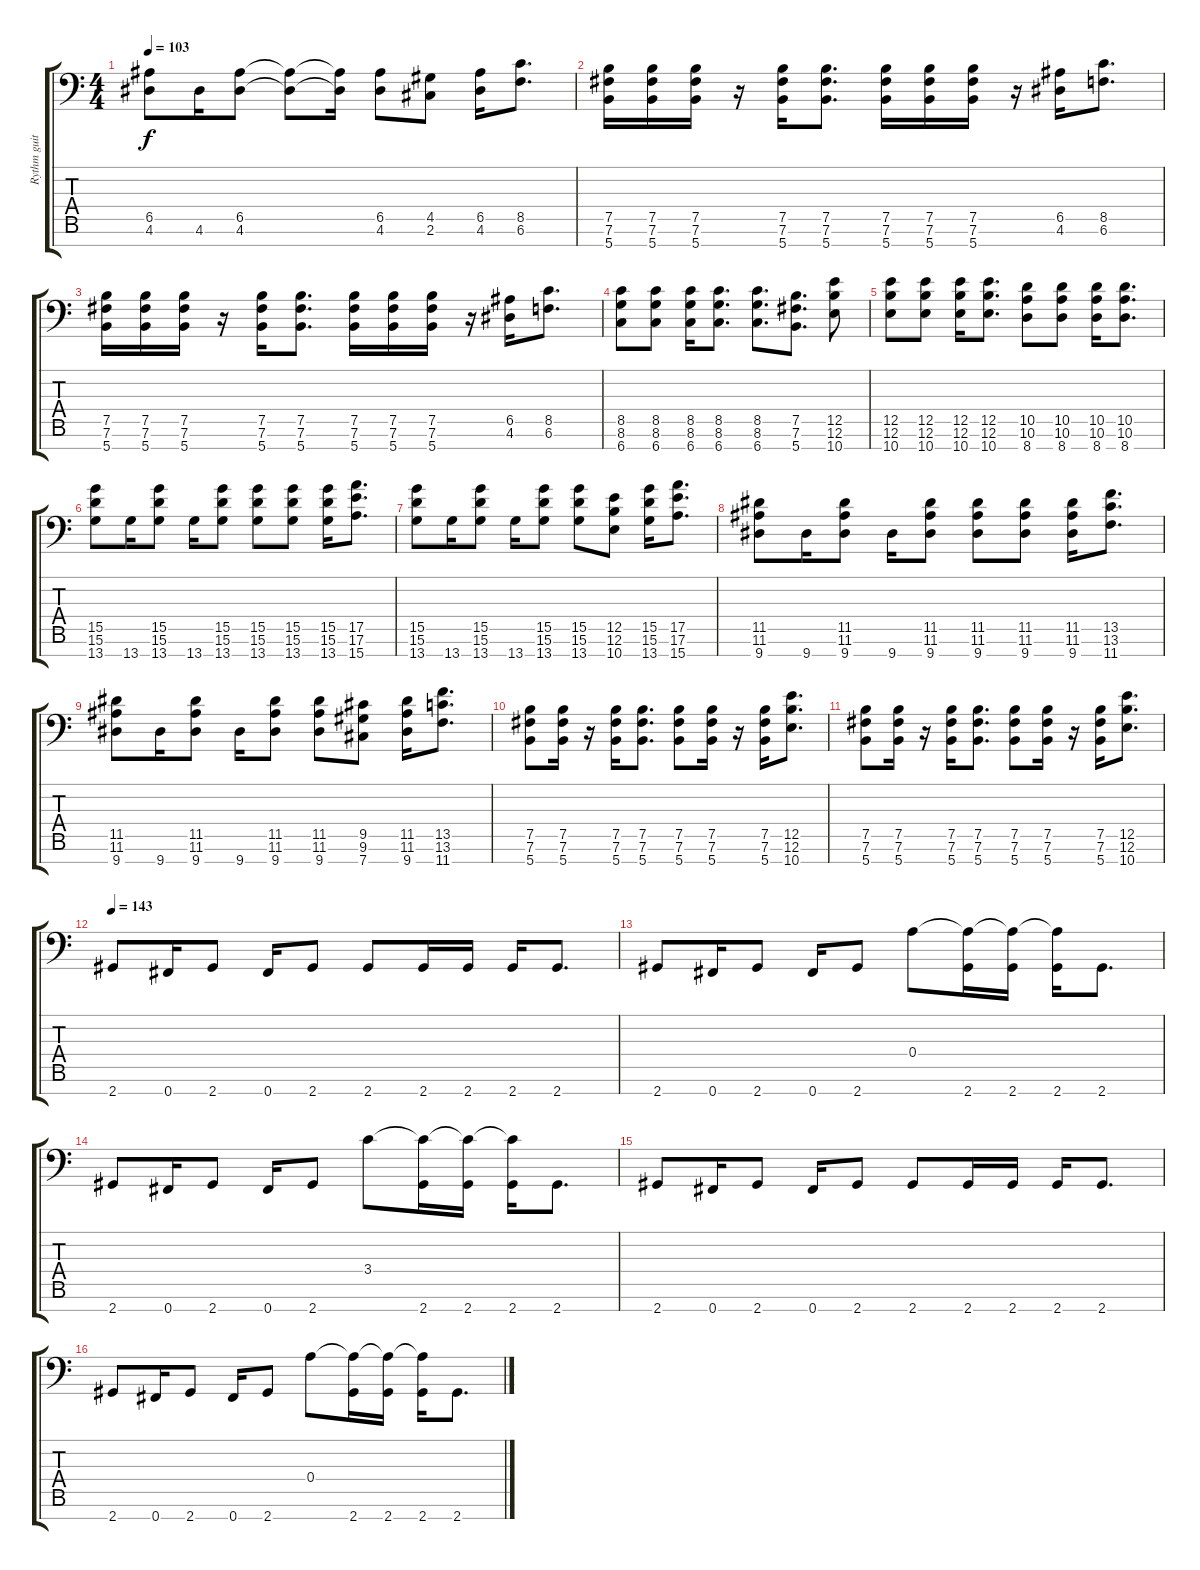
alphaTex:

\track ("Rythm guitar 1" "Rythm guit") {instrument distortionguitar}
\staff {score tabs}
\tuning (B3 Gb3 D3 A2 E2 B1 Gb1) {hide}
\ts (4 4)
\tempo 103
\clef f4
\ks c
(6.5 4.6).8{dy f} 4.6.16 (6.5 4.6).8 (6.5{t} 4.6{t}).8 (6.5{t} 4.6{t}).16 (6.5 4.6).8 (4.5 2.6).8 (6.5 4.6).16 (8.5 6.6).8{d} |
(7.5 7.6 5.7).16 (7.5 7.6 5.7).16 (7.5 7.6 5.7).16 r.16 (7.5 7.6 5.7).16 (7.5 7.6 5.7).8{d} (7.5 7.6 5.7).16 (7.5 7.6 5.7).16 (7.5 7.6 5.7).16 r.16 (6.5 4.6).16 (8.5 6.6).8{d} |
(7.5 7.6 5.7).16 (7.5 7.6 5.7).16 (7.5 7.6 5.7).16 r.16 (7.5 7.6 5.7).16 (7.5 7.6 5.7).8{d} (7.5 7.6 5.7).16 (7.5 7.6 5.7).16 (7.5 7.6 5.7).16 r.16 (6.5 4.6).16 (8.5 6.6).8{d} |
(8.5 8.6 6.7).8 (8.5 8.6 6.7).8 (8.5 8.6 6.7).16 (8.5 8.6 6.7).8{d} (8.5 8.6 6.7).8{d} (7.5 7.6 5.7).8{d} (12.5 12.6 10.7).8 |
(12.5 12.6 10.7).8 (12.5 12.6 10.7).8 (12.5 12.6 10.7).16 (12.5 12.6 10.7).8{d} (10.5 10.6 8.7).8 (10.5 10.6 8.7).8 (10.5 10.6 8.7).16 (10.5 10.6 8.7).8{d} |
(15.5 15.6 13.7).8 13.7.16 (15.5 15.6 13.7).8 13.7.16 (15.5 15.6 13.7).8 (15.5 15.6 13.7).8 (15.5 15.6 13.7).8 (15.5 15.6 13.7).16 (17.5 17.6 15.7).8{d} |
(15.5 15.6 13.7).8 13.7.16 (15.5 15.6 13.7).8 13.7.16 (15.5 15.6 13.7).8 (15.5 15.6 13.7).8 (12.5 12.6 10.7).8 (15.5 15.6 13.7).16 (17.5 17.6 15.7).8{d} |
(11.5 11.6 9.7).8 9.7.16 (11.5 11.6 9.7).8 9.7.16 (11.5 11.6 9.7).8 (11.5 11.6 9.7).8 (11.5 11.6 9.7).8 (11.5 11.6 9.7).16 (13.5 13.6 11.7).8{d} |
(11.5 11.6 9.7).8 9.7.16 (11.5 11.6 9.7).8 9.7.16 (11.5 11.6 9.7).8 (11.5 11.6 9.7).8 (9.5 9.6 7.7).8 (11.5 11.6 9.7).16 (13.5 13.6 11.7).8{d} |
(7.5 7.6 5.7).8 (7.5 7.6 5.7).16 r.16 (7.5 7.6 5.7).16 (7.5 7.6 5.7).8{d} (7.5 7.6 5.7).8 (7.5 7.6 5.7).16 r.16 (7.5 7.6 5.7).16 (12.5 12.6 10.7).8{d} |
(7.5 7.6 5.7).8 (7.5 7.6 5.7).16 r.16 (7.5 7.6 5.7).16 (7.5 7.6 5.7).8{d} (7.5 7.6 5.7).8 (7.5 7.6 5.7).16 r.16 (7.5 7.6 5.7).16 (12.5 12.6 10.7).8{d} |
\tempo 143
2.7.8 0.7.16 2.7.8 0.7.16 2.7.8 2.7.8 2.7.16 2.7.16 2.7.16 2.7.8{d} |
2.7.8 0.7.16 2.7.8 0.7.16 2.7.8 0.4.8 (0.4{t} 2.7).16 (0.4{t} 2.7).16 (0.4{t} 2.7).16 2.7.8{d} |
2.7.8 0.7.16 2.7.8 0.7.16 2.7.8 3.4.8 (3.4{t} 2.7).16 (3.4{t} 2.7).16 (3.4{t} 2.7).16 2.7.8{d} |
2.7.8 0.7.16 2.7.8 0.7.16 2.7.8 2.7.8 2.7.16 2.7.16 2.7.16 2.7.8{d} |
2.7.8 0.7.16 2.7.8 0.7.16 2.7.8 0.4.8 (0.4{t} 2.7).16 (0.4{t} 2.7).16 (0.4{t} 2.7).16 2.7.8{d}
